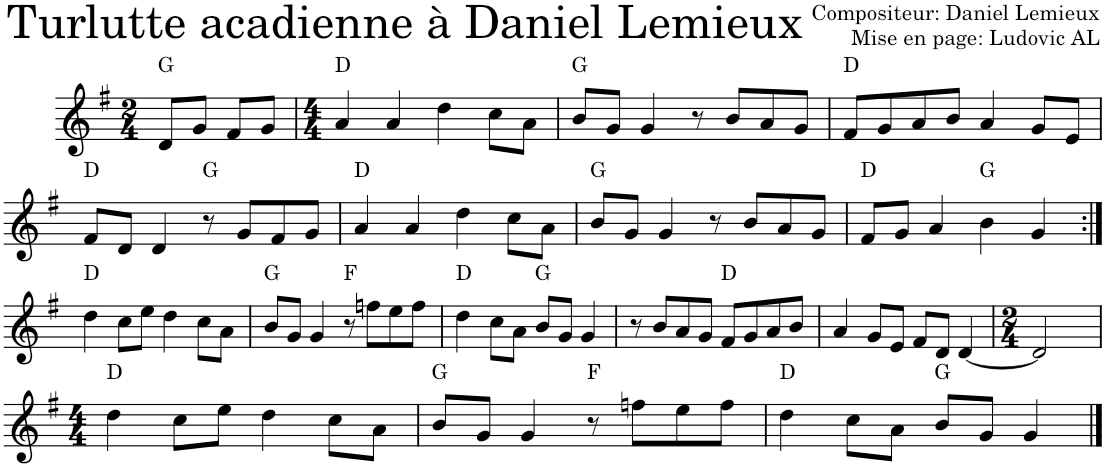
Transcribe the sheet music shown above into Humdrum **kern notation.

**kern	**harte
*part1	*part1
*staff1	*
*I"Voice	*
*I'V	*
*clefG2	*
*k[f#]	*
*M2/4	*
=1	=1
8d/L	G:maj
8g/J	.
8f#/L	.
8g/J	.
=2	=2
*M4/4	*
4a/	D:maj
4a/	.
4dd\	.
8cc\L	.
8a\J	.
=3	=3
8b/L	G:maj
8g/J	.
4g/	.
8r	.
8b/L	.
8a/	.
8g/J	.
=4	=4
8f#/L	D:maj
8g/	.
8a/	.
8b/J	.
4a/	.
8g/L	.
8e/J	.
!!LO:LB:g=z
=5	=5
8f#/L	D:maj
8d/J	.
4d/	.
8r	G:maj
8g/L	.
8f#/	.
8g/J	.
=6	=6
4a/	D:maj
4a/	.
4dd\	.
8cc\L	.
8a\J	.
=7	=7
8b/L	G:maj
8g/J	.
4g/	.
8r	.
8b/L	.
8a/	.
8g/J	.
=8	=8
8f#/L	D:maj
8g/J	.
4a/	.
4b\	G:maj
4g/	.
!!LO:LB:g=z
=9:|!	=9:|!
4dd\	D:maj
8cc\L	.
8ee\J	.
4dd\	.
8cc\L	.
8a\J	.
=10	=10
8b/L	G:maj
8g/J	.
4g/	.
8r	F:maj
8ffn\L	.
8ee\	.
8ff\J	.
=11	=11
4dd\	D:maj
8cc\L	.
8a\J	.
8b/L	G:maj
8g/J	.
4g/	.
=12	=12
8r	.
8b/L	.
8a/	.
8g/J	.
8f#/L	D:maj
8g/	.
8a/	.
8b/J	.
=13	=13
4a/	.
8g/L	.
8e/J	.
8f#/L	.
8d/J	.
[<4d/	.
=14	=14
*M2/4	*
2d/]	.
!!LO:LB:g=z
=15	=15
*M4/4	*
4dd\	D:maj
8cc\L	.
8ee\J	.
4dd\	.
8cc\L	.
8a\J	.
=16	=16
8b/L	G:maj
8g/J	.
4g/	.
8r	F:maj
8ffn\L	.
8ee\	.
8ff\J	.
=17	=17
4dd\	D:maj
8cc\L	.
8a\J	.
8b/L	G:maj
8g/J	.
4g/	.
==	==
*-	*-
